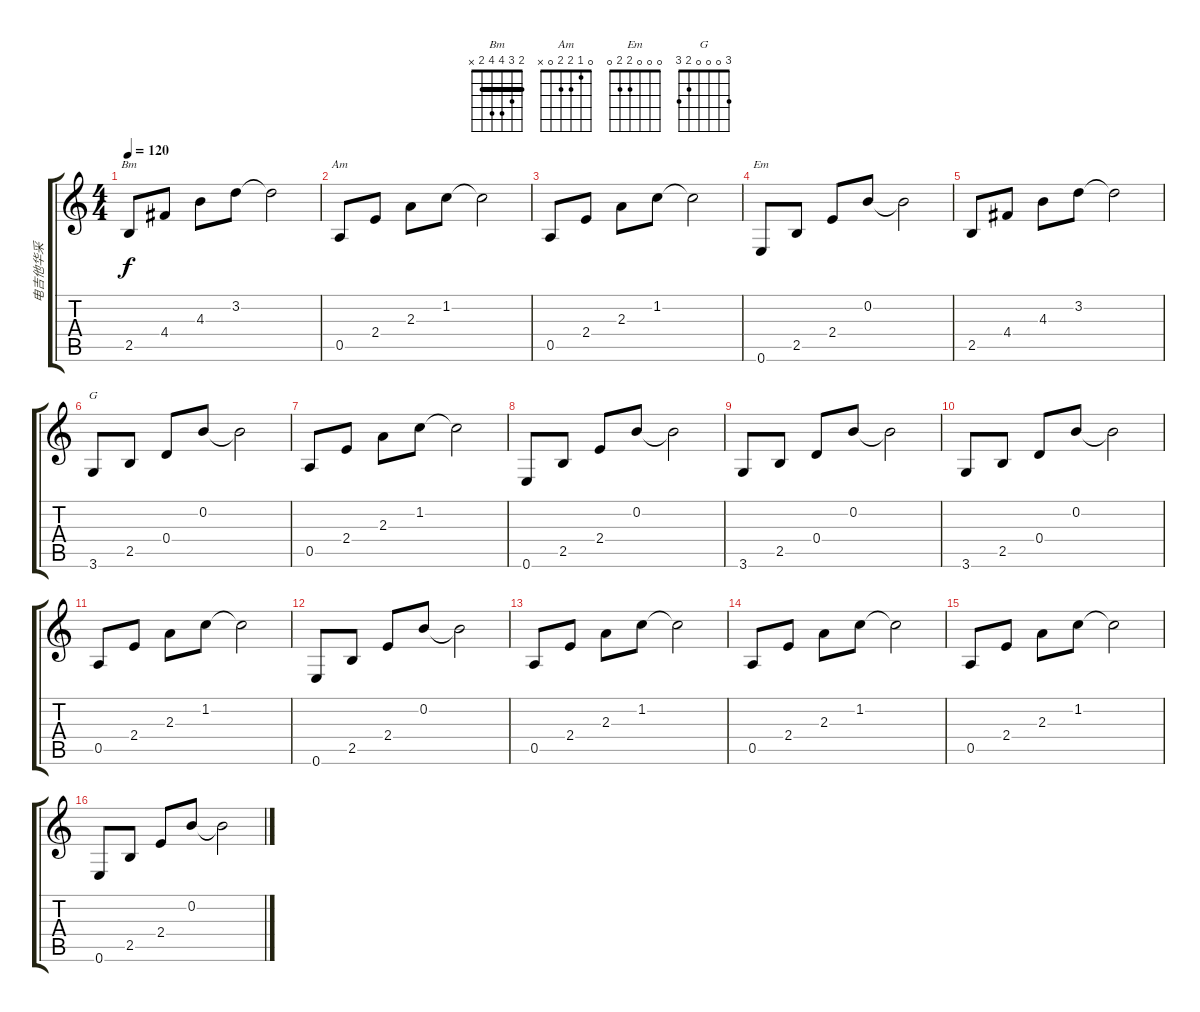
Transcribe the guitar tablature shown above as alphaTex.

\track ("电吉他华采" "电吉他华采") {instrument electricguitarclean}
\staff {score tabs}
\tuning (E4 B3 G3 D3 A2 E2) {hide}
\chord ("Bm" 2 3 4 4 2 x) {barre 2}
\chord ("Am" 0 1 2 2 0 x)
\chord ("Em" 0 0 0 2 2 0)
\chord ("G" 3 0 0 0 2 3)
\ts (4 4)
\tempo 120
\clef g2
\ks c
2.5.8{ch "Bm" dy f} 4.4.8 4.3.8 3.2.8 3.2{t}.2 |
0.5.8{ch "Am"} 2.4.8 2.3.8 1.2.8 1.2{t}.2 |
0.5.8 2.4.8 2.3.8 1.2.8 1.2{t}.2 |
0.6.8{ch "Em"} 2.5.8 2.4.8 0.2.8 0.2{t}.2 |
2.5.8 4.4.8 4.3.8 3.2.8 3.2{t}.2 |
3.6.8{ch "G"} 2.5.8 0.4.8 0.2.8 0.2{t}.2 |
0.5.8 2.4.8 2.3.8 1.2.8 1.2{t}.2 |
0.6.8 2.5.8 2.4.8 0.2.8 0.2{t}.2 |
3.6.8 2.5.8 0.4.8 0.2.8 0.2{t}.2 |
3.6.8 2.5.8 0.4.8 0.2.8 0.2{t}.2 |
0.5.8 2.4.8 2.3.8 1.2.8 1.2{t}.2 |
0.6.8 2.5.8 2.4.8 0.2.8 0.2{t}.2 |
0.5.8 2.4.8 2.3.8 1.2.8 1.2{t}.2 |
0.5.8 2.4.8 2.3.8 1.2.8 1.2{t}.2 |
0.5.8 2.4.8 2.3.8 1.2.8 1.2{t}.2 |
0.6.8 2.5.8 2.4.8 0.2.8 0.2{t}.2
